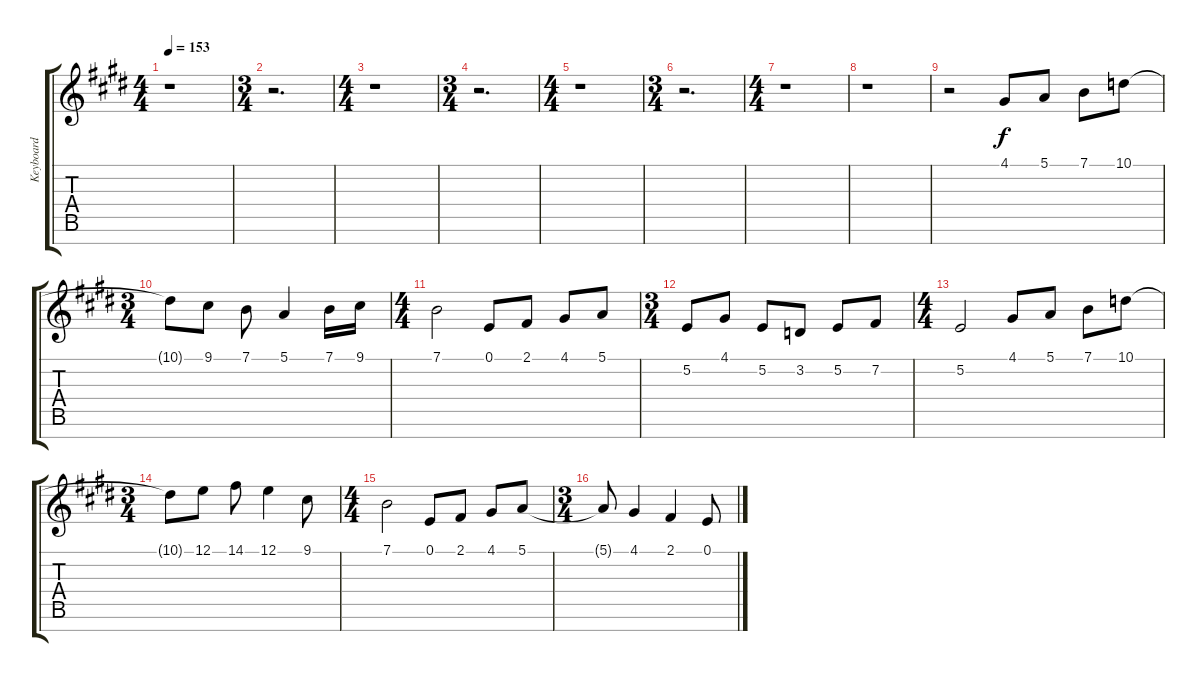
\track ("Keyboard" "Keyboard") {instrument lead1square}
\staff {score tabs}
\tuning (E4 B3 G3 D3 A2 E2 B1) {hide}
\ts (4 4)
\tempo 153
\clef g2
\ks e
r.1{dy f} |
\ts (3 4)
r.2{d} |
\ts (4 4)
r.1 |
\ts (3 4)
r.2{d} |
\ts (4 4)
r.1 |
\ts (3 4)
r.2{d} |
\ts (4 4)
r.1 |
r.1 |
r.2 4.1.8{volume 13 instrument lead1square} 5.1.8 7.1.8 10.1.8 |
\ts (3 4)
10.1{t}.8 9.1.8 7.1.8 5.1.4 7.1.16 9.1.16 |
\ts (4 4)
7.1.2 0.1.8 2.1.8 4.1.8 5.1.8 |
\ts (3 4)
5.2.8 4.1.8 5.2.8 3.2.8 5.2.8 7.2.8 |
\ts (4 4)
5.2.2 4.1.8 5.1.8 7.1.8 10.1.8 |
\ts (3 4)
10.1{t}.8 12.1.8 14.1.8 12.1.4 9.1.8 |
\ts (4 4)
7.1.2 0.1.8 2.1.8 4.1.8 5.1.8 |
\ts (3 4)
5.1{t}.8 4.1.4 2.1.4 0.1.8
